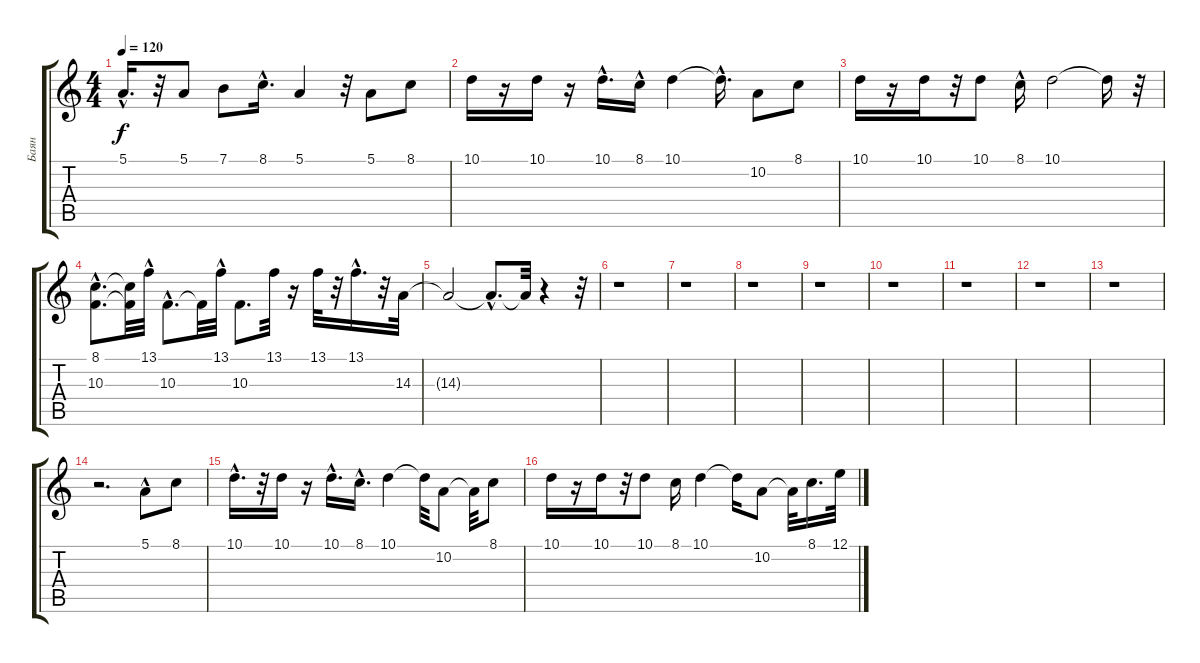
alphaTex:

\track ("Баян" "Баян") {instrument harmonica}
\staff {score tabs}
\tuning (E4 B3 G3 D3 A2 E2) {hide}
\ts (4 4)
\tempo 120
\clef g2
\ks c
5.1{hac}.16{d dy f} r.32 5.1.8 7.1.8 8.1{hac}.16{d} 5.1.4 r.32 5.1.8 8.1.8 |
10.1.16 r.16 10.1.16 r.16 10.1{hac}.16{d} 8.1{hac}.16 10.1.4 10.1{hac t}.16{d} 10.2.8 8.1.8 |
10.1.16 r.16 10.1.16 r.32 10.1.8 8.1{hac}.16 10.1.2 10.1{t}.16 r.32 |
(8.1{hac} 10.3{hac}).8{d} (8.1{t} 10.3{t}).32 13.1{hac}.32 10.3{hac}.8{d} 10.3{t}.32 13.1{hac}.32 10.3.8{d} 13.1.32 r.16 13.1.32 r.32 13.1{hac}.16{d} r.32 14.3.32 |
14.3{t}.2 14.3{hac t}.8{d} 14.3{t}.32 r.4 r.32 |
r.1 |
r.1 |
r.1 |
r.1 |
r.1 |
r.1 |
r.1 |
r.1 |
r.2{d} 5.1{hac}.8 8.1.8 |
10.1{hac}.16{d} r.32 10.1.16 r.16 10.1{hac}.16{d} 8.1{hac}.16{d} 10.1.4 10.1{t}.32 10.2.8 10.2{t}.32 8.1.8 |
10.1.16 r.16 10.1.16 r.32 10.1.8 8.1.16 10.1.4 10.1{t}.16 10.2.8 10.2{t}.32 8.1.16{d} 12.1.32
